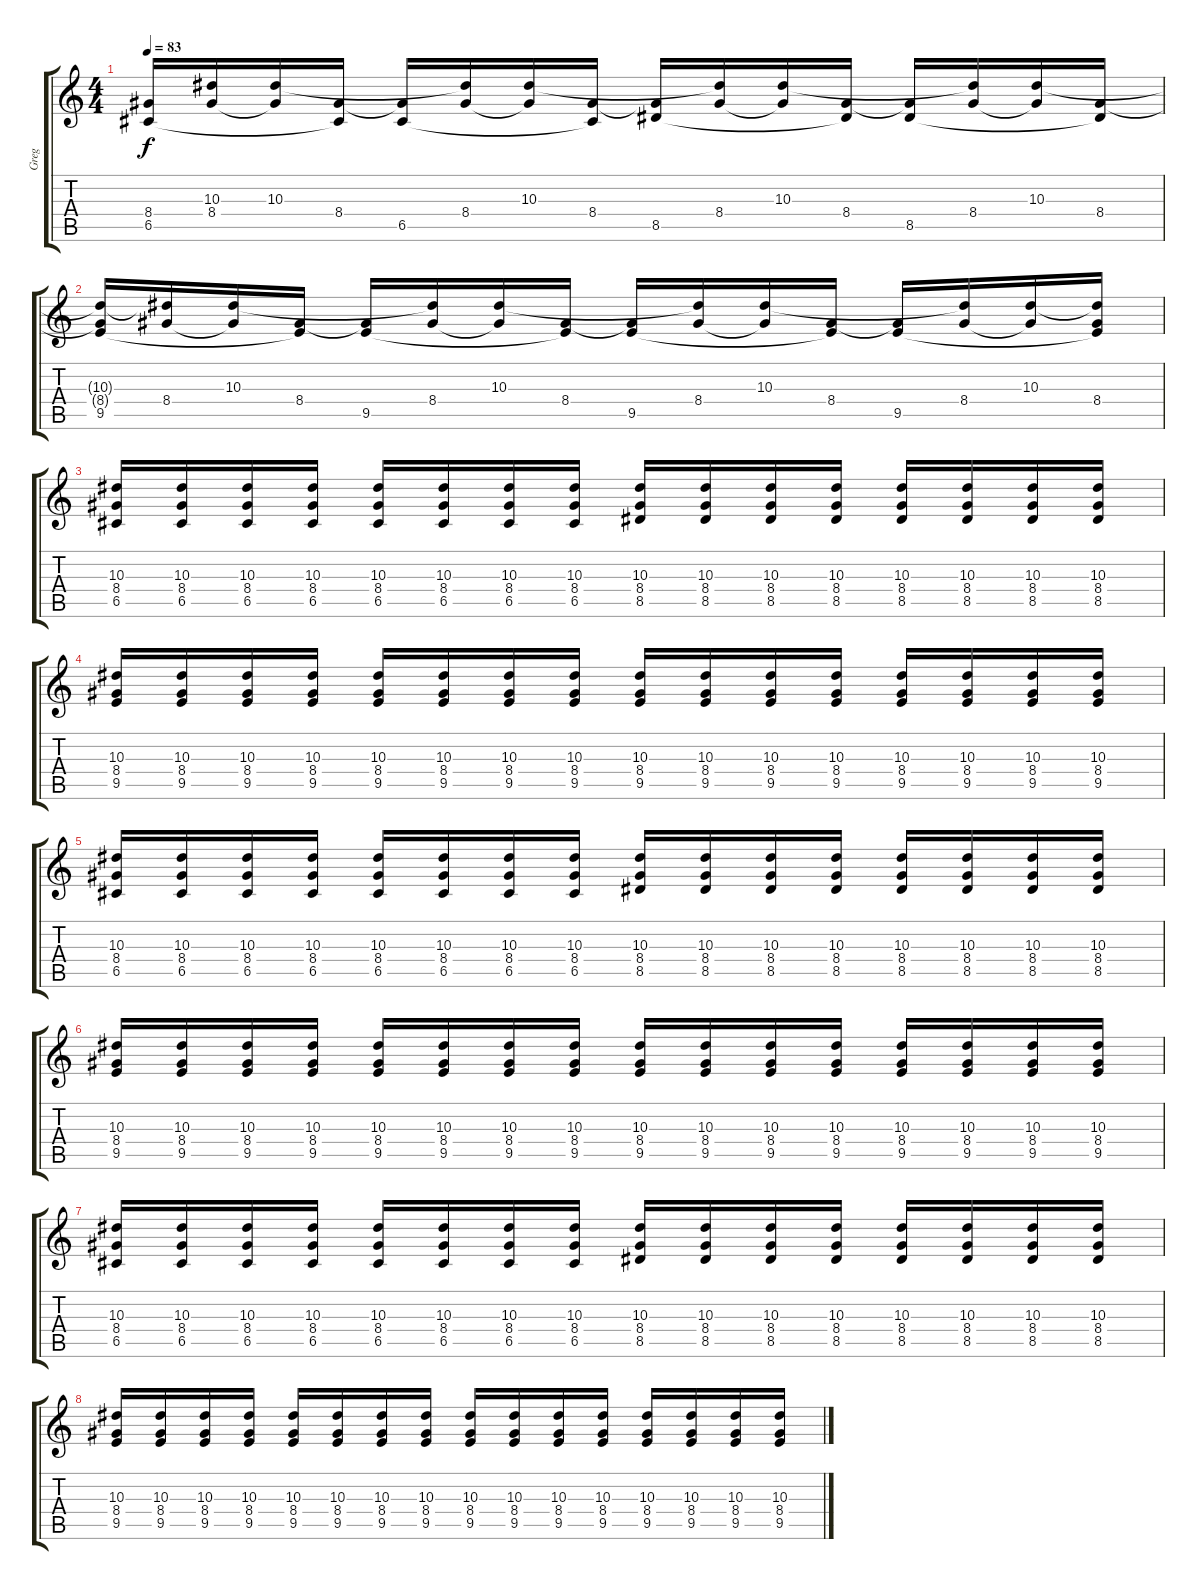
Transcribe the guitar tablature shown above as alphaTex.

\track ("Greg" "Greg") {instrument distortionguitar}
\staff {score tabs}
\tuning (D4 A3 F3 C3 G2 C2) {hide}
\ts (4 4)
\tempo 83
\clef g2
\ks c
(8.4{t} 6.5).16{dy f} (10.3{t} 8.4).16 (10.3 8.4{t}).16 (8.4 6.5{t}).16 (8.4{t} 6.5).16 (10.3{t} 8.4).16 (10.3 8.4{t}).16 (8.4 6.5{t}).16 (8.4{t} 8.5).16 (10.3{t} 8.4).16 (10.3 8.4{t}).16 (8.4 8.5{t}).16 (8.4{t} 8.5).16 (10.3{t} 8.4).16 (10.3 8.4{t}).16 (8.4 8.5{t}).16 |
(10.3{t} 8.4{t} 9.5).16 (10.3{t} 8.4).16 (10.3 8.4{t}).16 (8.4 9.5{t}).16 (8.4{t} 9.5).16 (10.3{t} 8.4).16 (10.3 8.4{t}).16 (8.4 9.5{t}).16 (8.4{t} 9.5).16 (10.3{t} 8.4).16 (10.3 8.4{t}).16 (8.4 9.5{t}).16 (8.4{t} 9.5).16 (10.3{t} 8.4).16 (10.3 8.4{t}).16 (10.3{t} 8.4 9.5{t}).16 |
(10.3 8.4 6.5).16 (10.3 8.4 6.5).16 (10.3 8.4 6.5).16 (10.3 8.4 6.5).16 (10.3 8.4 6.5).16 (10.3 8.4 6.5).16 (10.3 8.4 6.5).16 (10.3 8.4 6.5).16 (10.3 8.4 8.5).16 (10.3 8.4 8.5).16 (10.3 8.4 8.5).16 (10.3 8.4 8.5).16 (10.3 8.4 8.5).16 (10.3 8.4 8.5).16 (10.3 8.4 8.5).16 (10.3 8.4 8.5).16 |
(10.3 8.4 9.5).16 (10.3 8.4 9.5).16 (10.3 8.4 9.5).16 (10.3 8.4 9.5).16 (10.3 8.4 9.5).16 (10.3 8.4 9.5).16 (10.3 8.4 9.5).16 (10.3 8.4 9.5).16 (10.3 8.4 9.5).16 (10.3 8.4 9.5).16 (10.3 8.4 9.5).16 (10.3 8.4 9.5).16 (10.3 8.4 9.5).16 (10.3 8.4 9.5).16 (10.3 8.4 9.5).16 (10.3 8.4 9.5).16 |
(10.3 8.4 6.5).16 (10.3 8.4 6.5).16 (10.3 8.4 6.5).16 (10.3 8.4 6.5).16 (10.3 8.4 6.5).16 (10.3 8.4 6.5).16 (10.3 8.4 6.5).16 (10.3 8.4 6.5).16 (10.3 8.4 8.5).16 (10.3 8.4 8.5).16 (10.3 8.4 8.5).16 (10.3 8.4 8.5).16 (10.3 8.4 8.5).16 (10.3 8.4 8.5).16 (10.3 8.4 8.5).16 (10.3 8.4 8.5).16 |
(10.3 8.4 9.5).16 (10.3 8.4 9.5).16 (10.3 8.4 9.5).16 (10.3 8.4 9.5).16 (10.3 8.4 9.5).16 (10.3 8.4 9.5).16 (10.3 8.4 9.5).16 (10.3 8.4 9.5).16 (10.3 8.4 9.5).16 (10.3 8.4 9.5).16 (10.3 8.4 9.5).16 (10.3 8.4 9.5).16 (10.3 8.4 9.5).16 (10.3 8.4 9.5).16 (10.3 8.4 9.5).16 (10.3 8.4 9.5).16 |
(10.3 8.4 6.5).16 (10.3 8.4 6.5).16 (10.3 8.4 6.5).16 (10.3 8.4 6.5).16 (10.3 8.4 6.5).16 (10.3 8.4 6.5).16 (10.3 8.4 6.5).16 (10.3 8.4 6.5).16 (10.3 8.4 8.5).16 (10.3 8.4 8.5).16 (10.3 8.4 8.5).16 (10.3 8.4 8.5).16 (10.3 8.4 8.5).16 (10.3 8.4 8.5).16 (10.3 8.4 8.5).16 (10.3 8.4 8.5).16 |
(10.3 8.4 9.5).16 (10.3 8.4 9.5).16 (10.3 8.4 9.5).16 (10.3 8.4 9.5).16 (10.3 8.4 9.5).16 (10.3 8.4 9.5).16 (10.3 8.4 9.5).16 (10.3 8.4 9.5).16 (10.3 8.4 9.5).16 (10.3 8.4 9.5).16 (10.3 8.4 9.5).16 (10.3 8.4 9.5).16 (10.3 8.4 9.5).16 (10.3 8.4 9.5).16 (10.3 8.4 9.5).16 (10.3 8.4 9.5).16
